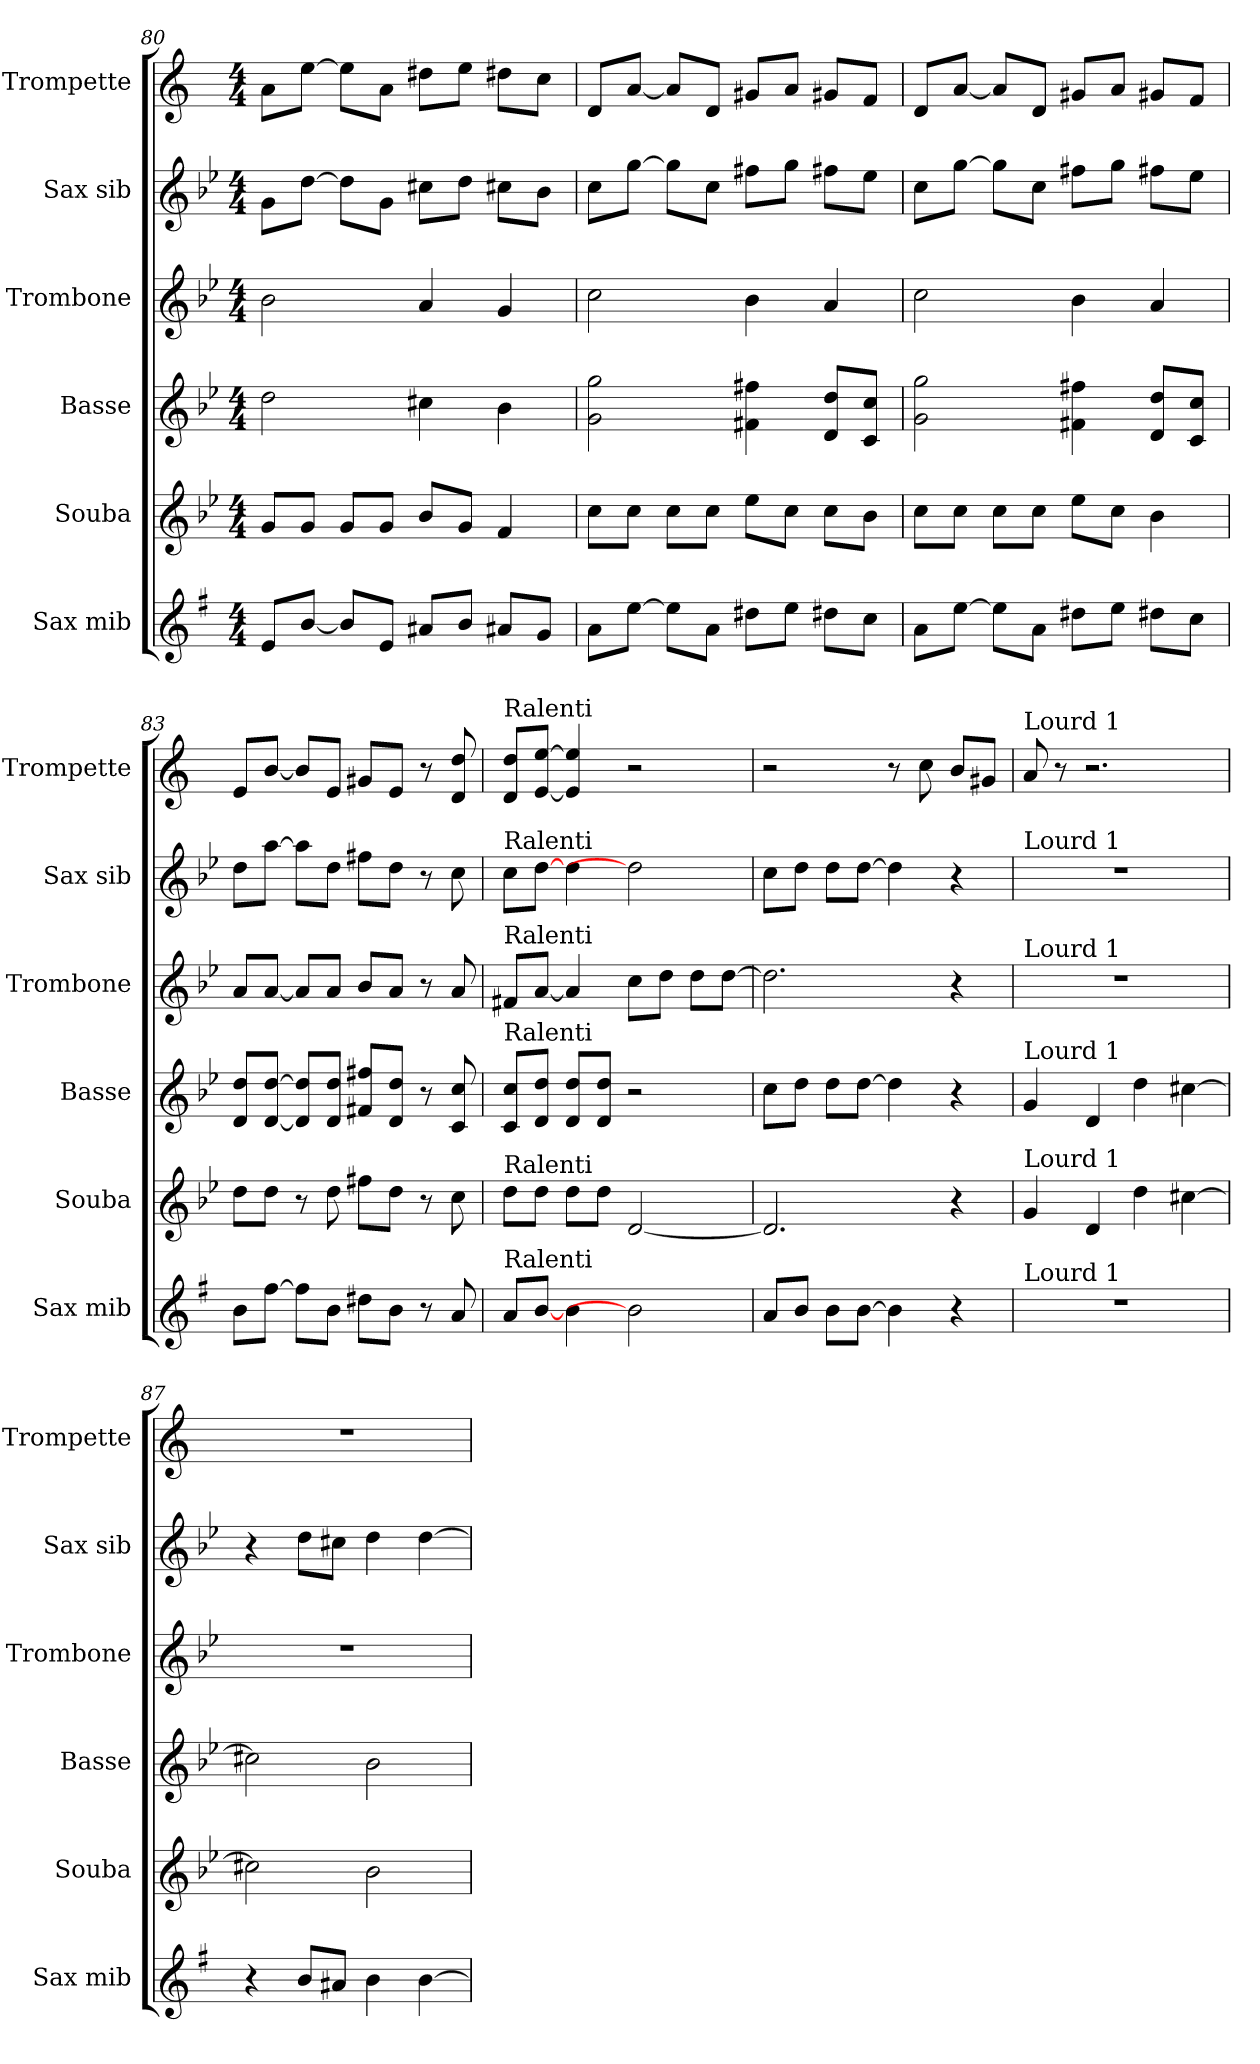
**kern	**kern	**kern	**kern	**kern	**kern
*part6	*part5	*part4	*part3	*part2	*part1
*staff6	*staff5	*staff4	*staff3	*staff2	*staff1
*I"Sax mib	*I"Souba	*I"Basse	*I"Trombone	*I"Sax sib	*I"Trompette
*I'Sax mib	*I'Souba	*I'Basse	*I'Trombone	*I'Sax sib	*I'Trompette
*clefG2	*clefG2	*clefG2	*clefG2	*clefG2	*clefG2
*ITrd5c9	*ITrd15c26	*ITrd8c14	*ITrd8c14	*ITrd8c14	*ITrd1c2
*k[b-e-]	*k[b-e-]	*k[b-e-]	*k[b-e-]	*k[b-e-]	*k[b-e-]
*M4/4	*M4/4	*M4/4	*M4/4	*M4/4	*M4/4
=80	=80	=80	=80	=80	=80
8GL	8GGL	2d	2B-	8GL	8gL
[8dJ	8GGJ	.	.	[8dJ	[8ddJ
8dL]	8GGL	.	.	8dL]	8ddL]
8GJ	8GGJ	.	.	8GJ	8gJ
8c#XL	8BB-L	4c#X	4A	8c#XL	8cc#XL
8dJ	8GGJ	.	.	8dJ	8ddJ
8c#XL	4FF	4B-	4G	8c#XL	8cc#XL
8B-J	.	.	.	8B-J	8b-J
=81	=81	=81	=81	=81	=81
8cL	8CL	2G 2g	2c	8cL	8cL
[8gJ	8CJ	.	.	[8gJ	[8gJ
8gL]	8CL	.	.	8gL]	8gL]
8cJ	8CJ	.	.	8cJ	8cJ
8f#XL	8E-L	4F#X 4f#X	4B-	8f#XL	8f#XL
8gJ	8CJ	.	.	8gJ	8gJ
8f#XL	8CL	8D 8dL	4A	8f#XL	8f#XL
8e-J	8BB-J	8C 8cJ	.	8e-J	8e-J
=82	=82	=82	=82	=82	=82
8cL	8CL	2G 2g	2c	8cL	8cL
[8gJ	8CJ	.	.	[8gJ	[8gJ
8gL]	8CL	.	.	8gL]	8gL]
8cJ	8CJ	.	.	8cJ	8cJ
8f#XL	8E-L	4F#X 4f#X	4B-	8f#XL	8f#XL
8gJ	8CJ	.	.	8gJ	8gJ
8f#XL	4BB-	8D 8dL	4A	8f#XL	8f#XL
8e-J	.	8C 8cJ	.	8e-J	8e-J
=83	=83	=83	=83	=83	=83
8dL	8DL	8D 8dL	8AL	8dL	8dL
[8aJ	8DJ	[8D [8dJ	[8AJ	[8aJ	[8aJ
8aL]	8r	8D] 8d]L	8AL]	8aL]	8aL]
8dJ	8D	8D 8dJ	8AJ	8dJ	8dJ
8f#XL	8F#XL	8F#X 8f#XL	8B-L	8f#XL	8f#XL
8dJ	8DJ	8D 8dJ	8AJ	8dJ	8dJ
8r	8r	8r	8r	8r	8r
8c	8C	8C 8c	8A	8c	8c 8cc
=84	=84	=84	=84	=84	=84
!	!	!	!	!	!LO:TX:t=Ralenti
!	!	!	!	!LO:TX:t=Ralenti	!
!	!	!	!LO:TX:t=Ralenti	!	!
!	!	!LO:TX:t=Ralenti	!	!	!
!	!LO:TX:t=Ralenti	!	!	!	!
!LO:TX:t=Ralenti	!	!	!	!	!
8cL	8DL	8C 8cL	8F#XL	8cL	8c 8ccL
[8dJ	8DJ	8D 8dJ	[8AJ	[8dJ	[8d [8ddJ
4d	8DL	8D 8dL	4A]	4d	4d] 4dd]
.	8DJ	8D 8dJ	.	.	.
2d]	[2DD	2r	8cL	2d]	2r
.	.	.	8dJ	.	.
.	.	.	8dL	.	.
.	.	.	[8dJ	.	.
=85	=85	=85	=85	=85	=85
8cL	2.DD]	8cL	2.d]	8cL	2r
8dJ	.	8dJ	.	8dJ	.
8dL	.	8dL	.	8dL	.
[8dJ	.	[8dJ	.	[8dJ	.
4d]	.	4d]	.	4d]	8r
.	.	.	.	.	8b-
4r	4r	4r	4r	4r	8aL
.	.	.	.	.	8f#XJ
=86	=86	=86	=86	=86	=86
!	!	!	!	!	!LO:TX:t=Lourd 1
!	!	!	!	!LO:TX:t=Lourd 1	!
!	!	!	!LO:TX:t=Lourd 1	!	!
!	!	!LO:TX:t=Lourd 1	!	!	!
!	!LO:TX:t=Lourd 1	!	!	!	!
!LO:TX:t=Lourd 1	!	!	!	!	!
1r	4GG	4G	1r	1r	8g
.	.	.	.	.	8r
.	4DD	4D	.	.	2.r
.	4D	4d	.	.	.
.	[4C#X	[4c#X	.	.	.
=87	=87	=87	=87	=87	=87
4r	2C#X]	2c#X]	1r	4r	1r
8dL	.	.	.	8dL	.
8c#XJ	.	.	.	8c#XJ	.
4d	2BB-	2B-	.	4d	.
[4d	.	.	.	[4d	.
=	=	=	=	=	=
*-	*-	*-	*-	*-	*-
